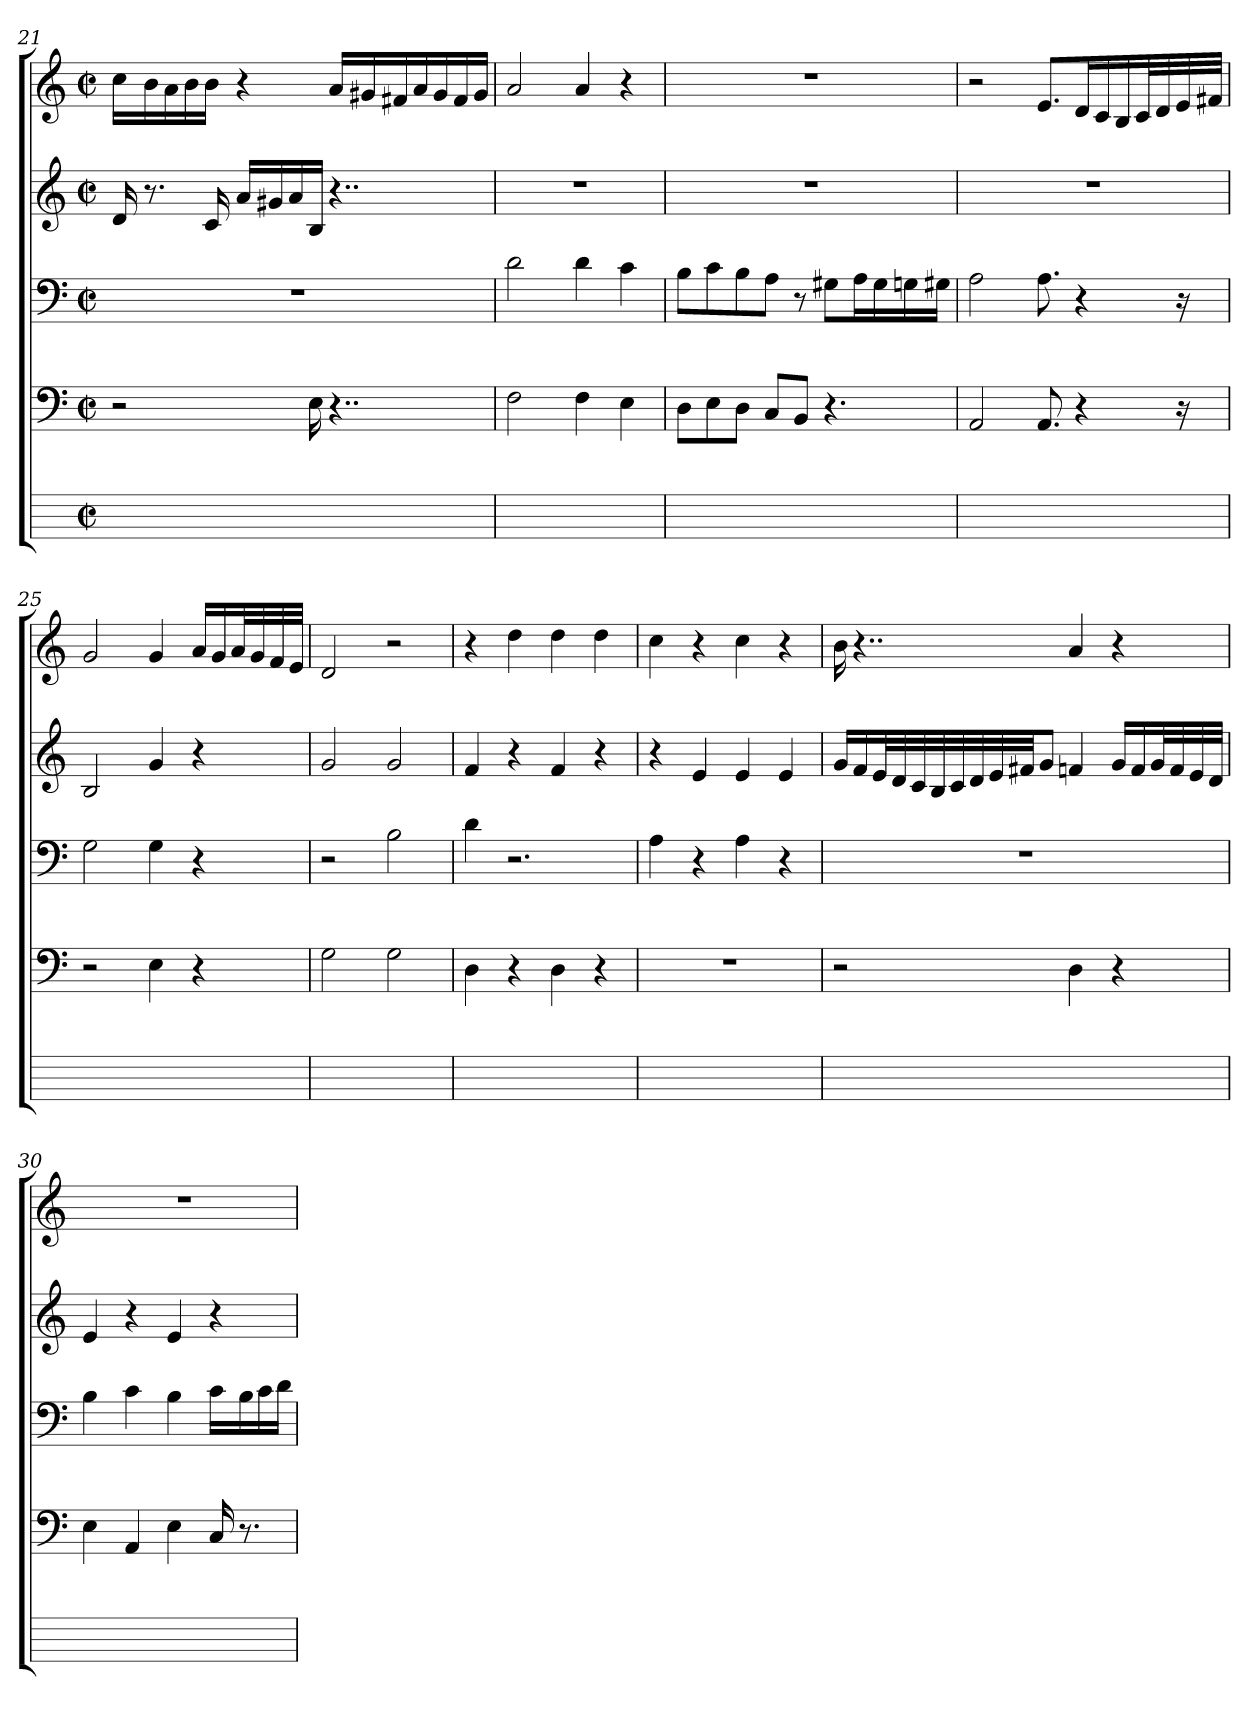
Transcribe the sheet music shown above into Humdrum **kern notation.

**kern	**kern	**kern	**kern	**kern
*part5	*part4	*part3	*part2	*part1
*staff5	*staff4	*staff3	*staff2	*staff1
*	*clefF4	*clefF4	*clefG2	*clefG2
*	*k[]	*k[]	*k[]	*k[]
*	*C:	*C:	*C:	*C:
*M2/2	*M2/2	*M2/2	*M2/2	*M2/2
*met(c|)	*met(c|)	*met(c|)	*met(c|)	*met(c|)
=21	=21	=21	=21	=21
1ryy	2r	1r	16d	16cciLL
.	.	.	8.r	16bj
.	.	.	.	16aj
.	.	.	.	16bj
.	.	.	16c	16biJJ
.	.	.	16ajLL	4r
.	.	.	16g#Xj	.
.	.	.	16aj	.
.	16E	.	16BJJ	.
.	4..r	.	4..r	16ajLL
.	.	.	.	16g#j
.	.	.	.	16f#Xj
.	.	.	.	16aj
.	.	.	.	16g#j
.	.	.	.	16f#j
.	.	.	.	16g#jJJ
=22	=22	=22	=22	=22
1ryy	2F	2d	1r	2a
.	4Fi	4di	.	4ai
.	4E	4c	.	4r
=23	=23	=23	=23	=23
1ryy	8DL	8BL	1r	1r
.	8EZ	8cZ	.	.
.	8DiJ	8Bi	.	.
.	8CiL	8AiJ	.	.
.	8BBJ	8r	.	.
.	4.r	8G#XjL	.	.
.	.	16AjL	.	.
.	.	16G#j	.	.
.	.	16Gnj	.	.
.	.	16G#XjJJ	.	.
=24	=24	=24	=24	=24
1ryy	2AA	2A	1r	2r
.	8.AAi	8.Ai	.	8.eL
.	4r	4r	.	16djL
.	.	.	.	16cj
.	.	.	.	16Bj
.	.	.	.	32cjL
.	.	.	.	32dj
.	16r	16r	.	32ej
.	.	.	.	32f#XjJJJ
=25	=25	=25	=25	=25
1ryy	2r	2G	2BZ	2g
.	4E	4Gi	4g	4g
.	4r	4r	4r	16ajLL
.	.	.	.	16gj
.	.	.	.	32ajL
.	.	.	.	32gj
.	.	.	.	32fj
.	.	.	.	32ejJJJ
=26	=26	=26	=26	=26
1ryy	2G	2r	2gi	2d
.	2G	2B	2g	2r
=27	=27	=27	=27	=27
1ryy	4D	4d	4f	4r
.	4r	2.r	4r	4dd
.	4Di	.	4fi	4dd
.	4r	.	4r	4dd
=28	=28	=28	=28	=28
1ryy	1r	4A	4r	4cc
.	.	4r	4eZ	4r
.	.	4Ai	4eZ	4cci
.	.	4r	4eZ	4r
=29	=29	=29	=29	=29
1ryy	2r	1r	16gLL	16b
.	.	.	16fj	4..r
.	.	.	32ejL	.
.	.	.	32dj	.
.	.	.	32cj	.
.	.	.	32Bj	.
.	.	.	32cj	.
.	.	.	32dj	.
.	.	.	32ej	.
.	.	.	32f#XjJJ	.
.	.	.	8gjJ	.
.	4D	.	4fn	4a
.	4r	.	16gjLL	4r
.	.	.	16fj	.
.	.	.	32gjL	.
.	.	.	32fj	.
.	.	.	32ej	.
.	.	.	32djJJJ	.
=30	=30	=30	=30	=30
1ryy	4E	4B	4e	1r
.	4AA	4c	4r	.
.	4E	4B	4ei	.
.	16C	16cLL	4r	.
.	8.r	16Bj	.	.
.	.	16cj	.	.
.	.	16djJJ	.	.
=	=	=	=	=
*-	*-	*-	*-	*-
